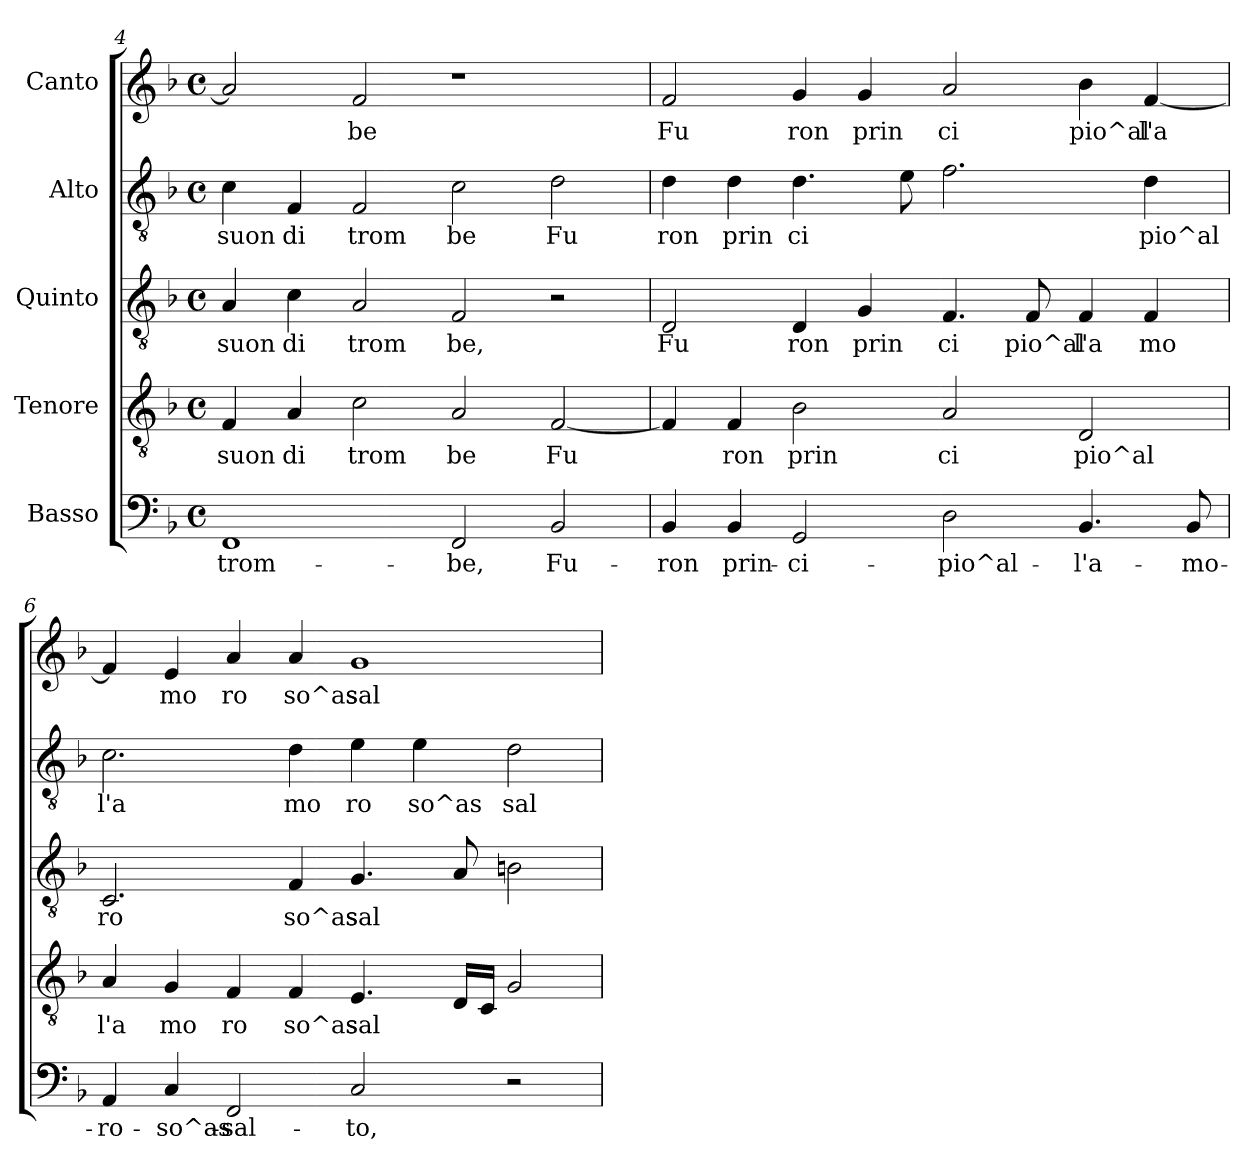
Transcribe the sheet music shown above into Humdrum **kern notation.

**kern	**text	**kern	**text	**kern	**text	**kern	**text	**kern	**text
*part5	*part5	*part4	*part4	*part3	*part3	*part2	*part2	*part1	*part1
*staff5	*staff5	*staff4	*staff4	*staff3	*staff3	*staff2	*staff2	*staff1	*staff1
*I"Basso	*	*I"Tenore	*	*I"Quinto	*	*I"Alto	*	*I"Canto	*
!!LO:LB:g=z
*clefF4	*	*clefGv2	*	*clefGv2	*	*clefGv2	*	*clefG2	*
*k[b-]	*	*k[b-]	*	*k[b-]	*	*k[b-]	*	*k[b-]	*
*F:	*	*F:	*	*F:	*	*F:	*	*F:	*
*M4/4	*	*M4/4	*	*M4/4	*	*M4/4	*	*M4/4	*
*met(c)	*	*met(c)	*	*met(c)	*	*met(c)	*	*met(c)	*
=4	=4	=4	=4	=4	=4	=4	=4	=4	=4
!	!LO:LY:b:cj	!	!LO:LY:b:cj	!	!LO:LY:b	!	!LO:LY:b:cj	!	!LO:LY:b:cj
1FF	trom-	4F/	suon	4A/	suon	4c\	suon	2a/]	.
!	!	!	!LO:LY:b:cj	!	!LO:LY:b	!	!LO:LY:b:cj	!	!
.	.	4A/	di	4c\	di	4F/	di	.	.
!	!	!	!LO:LY:b:cj	!	!LO:LY:b	!	!LO:LY:b:cj	!	!LO:LY:b:cj
.	.	2c\	trom	2A/	trom	2F/	trom	2f/	be
!	!LO:LY:b:cj	!	!LO:LY:b:cj	!	!LO:LY:b	!	!LO:LY:b:cj	!	!
2FF/	-be,	2A/	be	2F/	be,	2c\	be	1r	.
!	!LO:LY:b:cj	!	!LO:LY:b:cj	!	!	!	!LO:LY:b:cj	!	!
2BB-/	Fu-	[<2F/	Fu	2r	.	2d\	Fu	.	.
=5	=5	=5	=5	=5	=5	=5	=5	=5	=5
!	!LO:LY:b:cj	!	!LO:LY:b:cj	!	!LO:LY:b	!	!LO:LY:b:cj	!	!LO:LY:b:cj
4BB-/	-ron	4F/]	.	2D/	Fu	4d\	ron	2f/	Fu
!	!LO:LY:b:cj	!	!LO:LY:b:cj	!	!	!	!LO:LY:b:cj	!	!
4BB-/	prin-	4F/	ron	.	.	4d\	prin	.	.
!	!LO:LY:b:cj	!	!LO:LY:b:cj	!	!LO:LY:b	!	!LO:LY:b:cj	!	!LO:LY:b:cj
2GG/	-ci-	2B-\	prin	4D/	ron	4.d\	ci	4g/	ron
!	!	!	!	!	!LO:LY:b	!	!	!	!LO:LY:b:cj
.	.	.	.	4G/	prin	.	.	4g/	prin
!	!	!	!	!	!	!	!LO:LY:b:cj	!	!
.	.	.	.	.	.	8e\	.	.	.
!	!LO:LY:b:cj	!	!LO:LY:b:cj	!	!LO:LY:b	!	!LO:LY:b:cj	!	!LO:LY:b:cj
2D\	-pio^al-	2A/	ci	4.F/	ci	2.f\	.	2a/	ci
!	!	!	!	!	!LO:LY:b	!	!	!	!
.	.	.	.	8F/	pio^al	.	.	.	.
!	!LO:LY:b:cj	!	!LO:LY:b:cj	!	!LO:LY:b	!	!	!	!LO:LY:b:cj
4.BB-/	-l'a-	2D/	pio^al	4F/	l'a	.	.	4b-\	pio^al
!	!	!	!	!	!LO:LY:b	!	!LO:LY:b:cj	!	!LO:LY:b:cj
.	.	.	.	4F/	mo	4d\	pio^al	[<4f/	l'a
!	!LO:LY:b:cj	!	!	!	!	!	!	!	!
8BB-/	-mo-	.	.	.	.	.	.	.	.
=6	=6	=6	=6	=6	=6	=6	=6	=6	=6
!	!LO:LY:b:cj	!	!LO:LY:b:cj	!	!LO:LY:b	!	!LO:LY:b:cj	!	!LO:LY:b:cj
4AA/	-ro-	4A/	l'a	2.C/	ro	2.c\	l'a	4f/]	.
!	!LO:LY:b:cj	!	!LO:LY:b:cj	!	!	!	!	!	!LO:LY:b:cj
4C/	-so^as-	4G/	mo	.	.	.	.	4e/	mo
!	!LO:LY:b:cj	!	!LO:LY:b:cj	!	!	!	!	!	!LO:LY:b:cj
2FF/	-sal-	4F/	ro	.	.	.	.	4a/	ro
!	!	!	!LO:LY:b:cj	!	!LO:LY:b	!	!LO:LY:b:cj	!	!LO:LY:b:cj
.	.	4F/	so^as	4F/	so^as	4d\	mo	4a/	so^as
!	!LO:LY:b:cj	!	!LO:LY:b:cj	!	!LO:LY:b	!	!LO:LY:b:cj	!	!LO:LY:b:cj
2C/	-to,	4.E/	sal	4.G/	sal	4e\	ro	1g	sal
!	!	!	!	!	!	!	!LO:LY:b:cj	!	!
.	.	.	.	.	.	4e\	so^as	.	.
!	!	!	!LO:LY:b:cj	!	!LO:LY:b	!	!	!	!
.	.	16D/L	.	8A/	.	.	.	.	.
!	!	!	!LO:LY:b:cj	!	!	!	!	!	!
.	.	16C/J	.	.	.	.	.	.	.
!	!	!	!LO:LY:b:cj	!	!LO:LY:b	!	!LO:LY:b:cj	!	!
2r	.	2G/	.	2Bn\	.	2d\	sal	.	.
=	=	=	=	=	=	=	=	=	=
*-	*-	*-	*-	*-	*-	*-	*-	*-	*-
